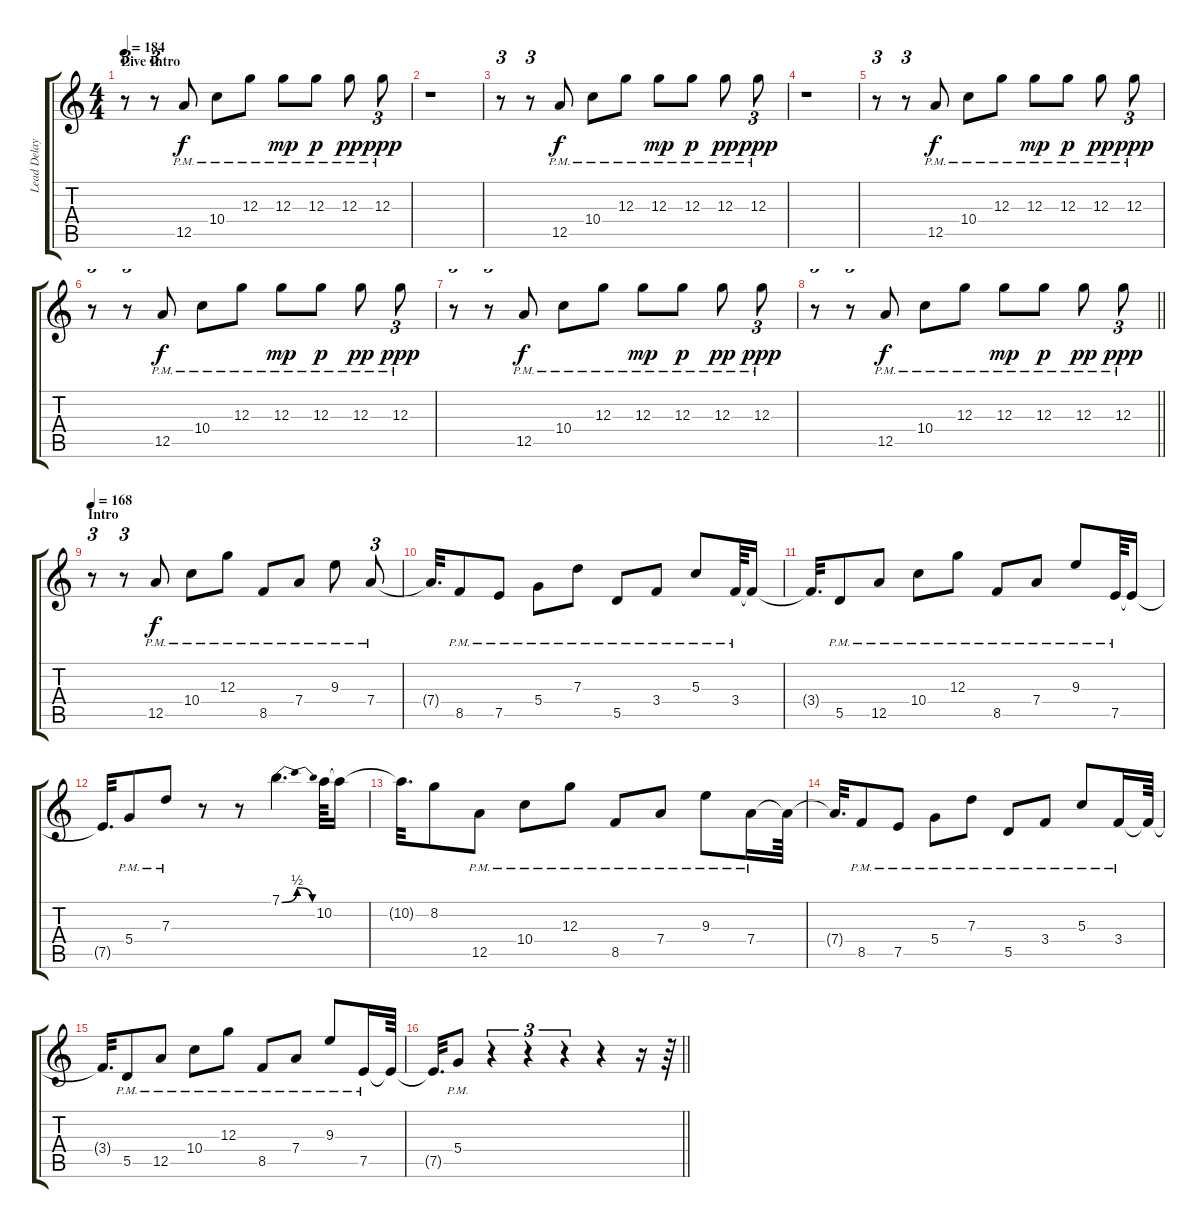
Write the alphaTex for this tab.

\track ("Lead Delay" "Lead Delay") {instrument overdrivenguitar}
\staff {score tabs}
\tuning (E4 B3 G3 D3 A2 E2) {hide}
\ts (4 4)
\section ("" "Live Intro")
\tempo 184
\clef g2
\ks c
r.8{tu (3 2) dy f instrument overdrivenguitar} r.8{tu (3 2)} 12.5{pm}.8 10.4{pm}.8 12.3{pm}.8 12.3{pm}.8{dy mp} 12.3{pm}.8{dy p} 12.3{pm}.8{dy pp} 12.3{pm}.8{tu (3 2) dy ppp} |
r.1 |
r.8{tu (3 2)} r.8{tu (3 2)} 12.5{pm}.8{dy f} 10.4{pm}.8 12.3{pm}.8 12.3{pm}.8{dy mp} 12.3{pm}.8{dy p} 12.3{pm}.8{dy pp} 12.3{pm}.8{tu (3 2) dy ppp} |
r.1 |
r.8{tu (3 2)} r.8{tu (3 2)} 12.5{pm}.8{dy f} 10.4{pm}.8 12.3{pm}.8 12.3{pm}.8{dy mp} 12.3{pm}.8{dy p} 12.3{pm}.8{dy pp} 12.3{pm}.8{tu (3 2) dy ppp} |
r.8{tu (3 2)} r.8{tu (3 2)} 12.5{pm}.8{dy f} 10.4{pm}.8 12.3{pm}.8 12.3{pm}.8{dy mp} 12.3{pm}.8{dy p} 12.3{pm}.8{dy pp} 12.3{pm}.8{tu (3 2) dy ppp} |
r.8{tu (3 2)} r.8{tu (3 2)} 12.5{pm}.8{dy f} 10.4{pm}.8 12.3{pm}.8 12.3{pm}.8{dy mp} 12.3{pm}.8{dy p} 12.3{pm}.8{dy pp} 12.3{pm}.8{tu (3 2) dy ppp} |
\barLineRight lightlight
r.8{tu (3 2)} r.8{tu (3 2)} 12.5{pm}.8{dy f} 10.4{pm}.8 12.3{pm}.8 12.3{pm}.8{dy mp} 12.3{pm}.8{dy p} 12.3{pm}.8{dy pp} 12.3{pm}.8{tu (3 2) dy ppp} |
\section ("" "Intro")
\tempo 168
r.8{tu (3 2)} r.8{tu (3 2)} 12.5{pm}.8{dy f} 10.4{pm}.8 12.3{pm}.8 8.5{pm}.8 7.4{pm}.8 9.3{pm}.8 7.4{pm}.8{tu (3 2)} |
7.4{t}.32{d} 8.5{pm}.8 7.5{pm}.8 5.4{pm}.8 7.3{pm}.8 5.5{pm}.8 3.4{pm}.8 5.3{pm}.8 3.4{pm}.64 3.4{t}.16 |
3.4{t}.32{d} 5.5{pm}.8 12.5{pm}.8 10.4{pm}.8 12.3{pm}.8 8.5{pm}.8 7.4{pm}.8 9.3{pm}.8 7.5{pm}.64 7.5{t}.16 |
7.5{t}.32{d} 5.4{pm}.8 7.3{pm}.8 r.8 r.8 7.1{be (bendrelease 0 0 29 2 29 2 60 0)}.4{d} 10.2.64 10.2{t}.16 |
10.2{t}.32{d} 8.2.8 12.5{pm}.8 10.4{pm}.8 12.3{pm}.8 8.5{pm}.8 7.4{pm}.8 9.3{pm}.8 7.4{pm}.16 7.4{t}.64 |
7.4{t}.32{d} 8.5{pm}.8 7.5{pm}.8 5.4{pm}.8 7.3{pm}.8 5.5{pm}.8 3.4{pm}.8 5.3{pm}.8 3.4{pm}.16 3.4{t}.64 |
3.4{t}.32{d} 5.5{pm}.8 12.5{pm}.8 10.4{pm}.8 12.3{pm}.8 8.5{pm}.8 7.4{pm}.8 9.3{pm}.8 7.5{pm}.16 7.5{t}.64 |
\barLineRight lightlight
7.5{t}.32{d} 5.4{pm}.8 r.4{tu (3 2)} r.4{tu (3 2)} r.4{tu (3 2)} r.4 r.16 r.64
